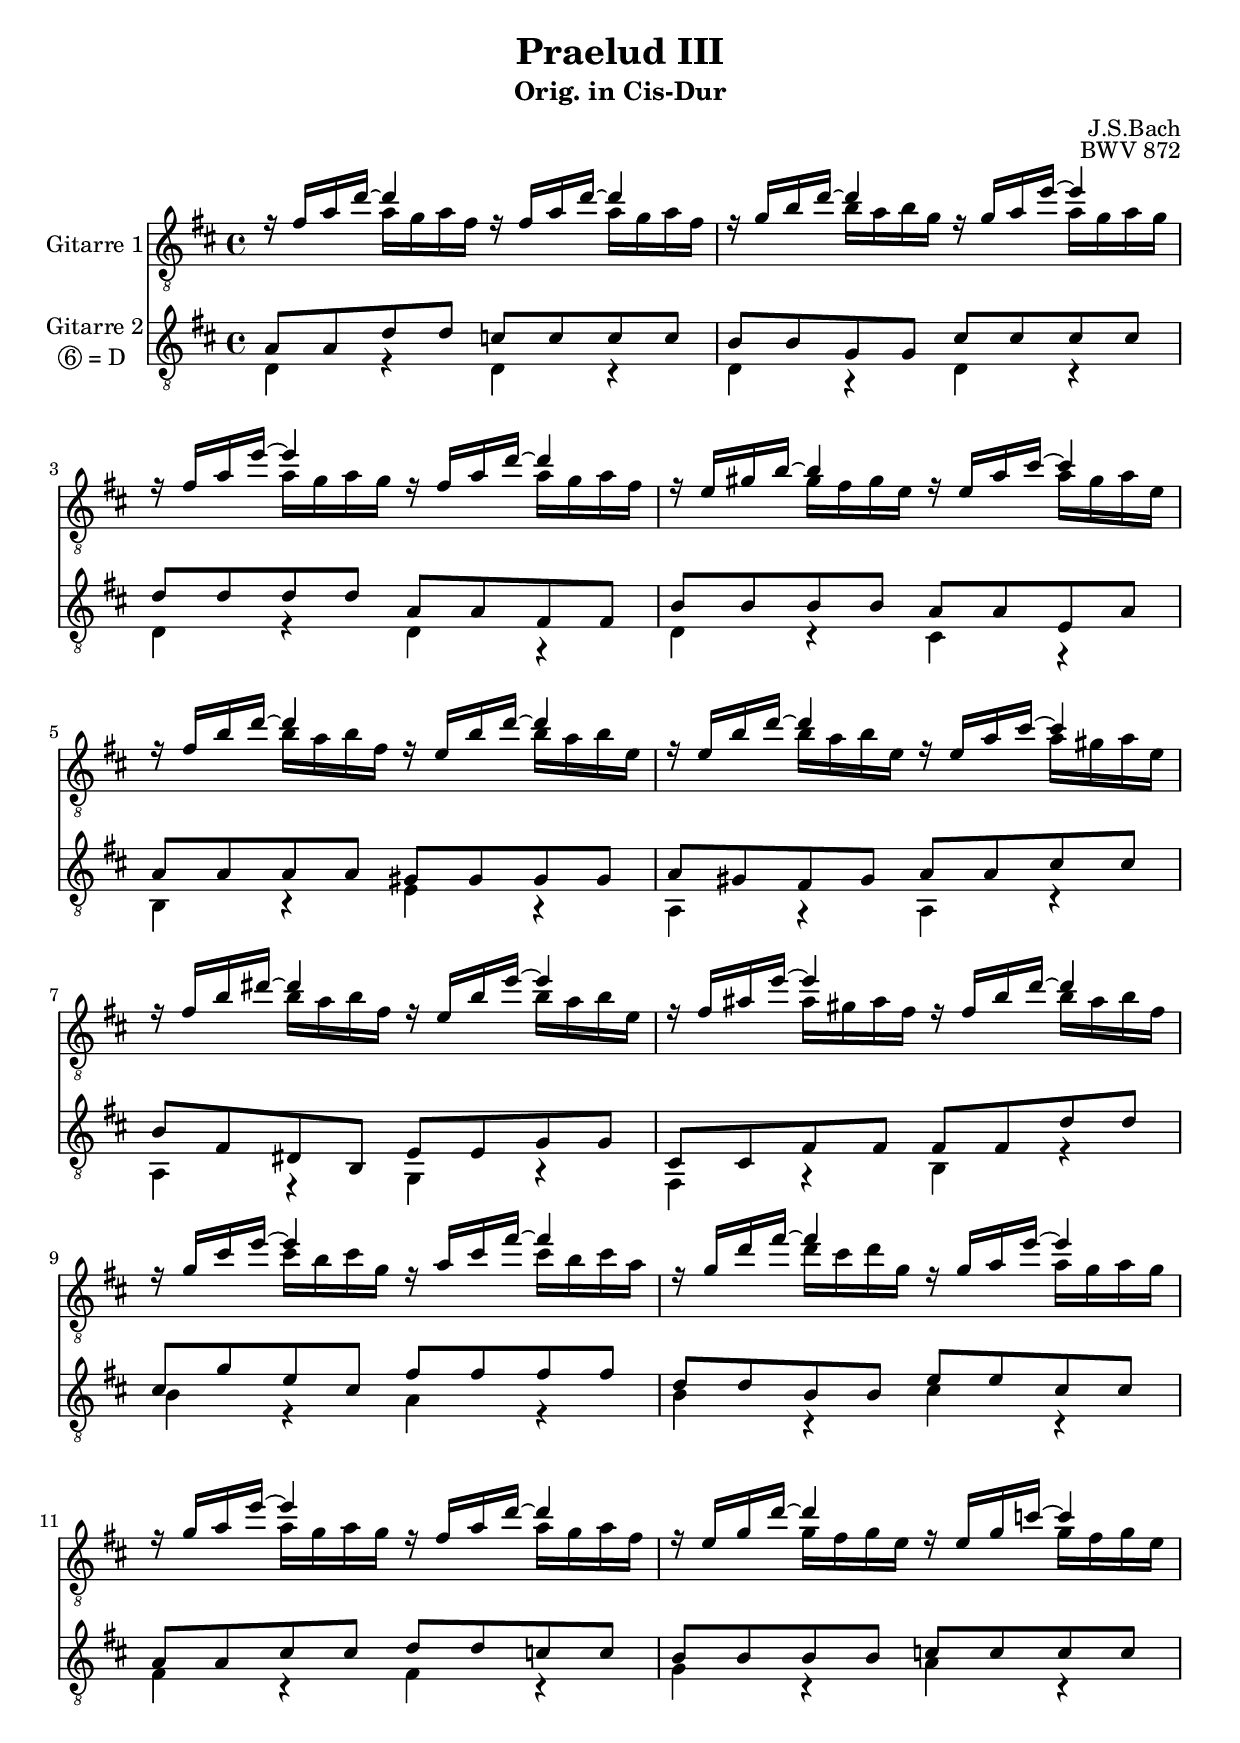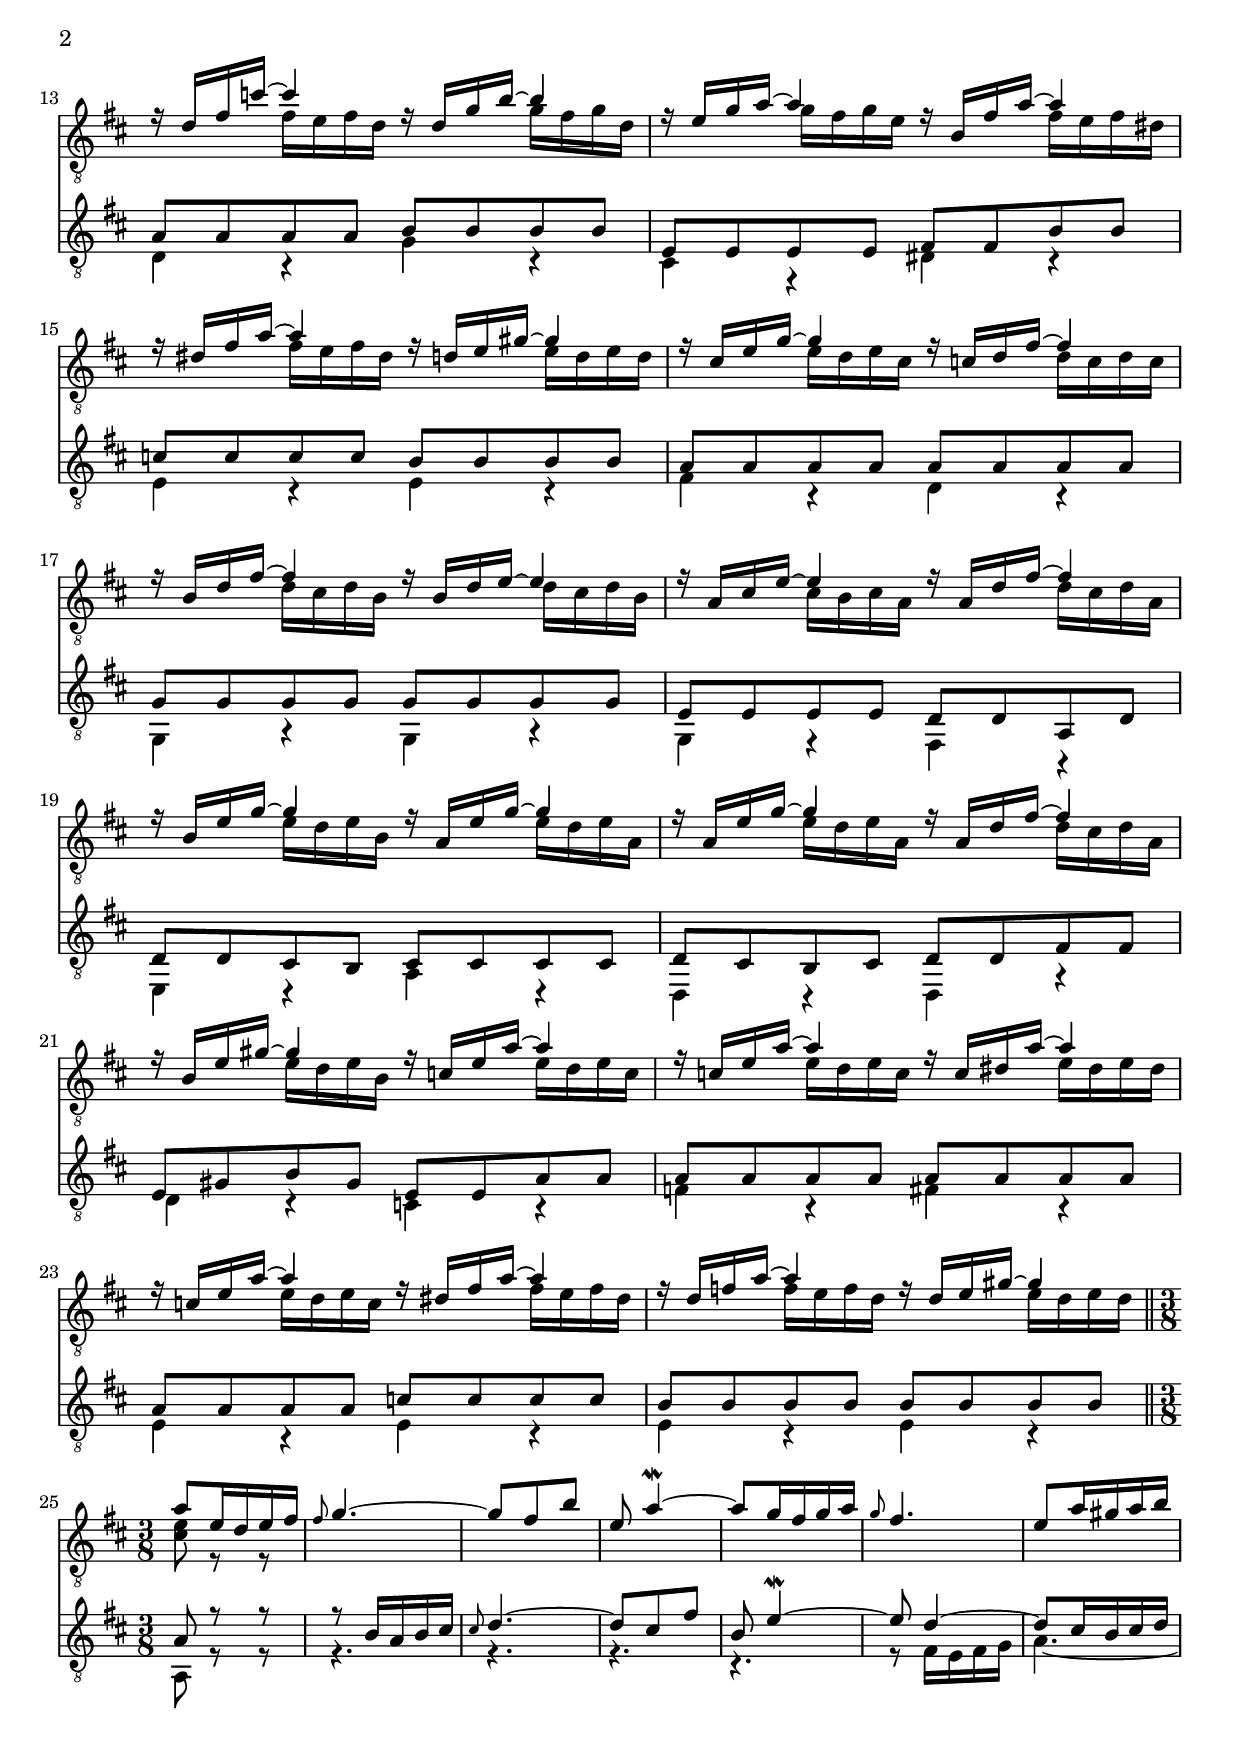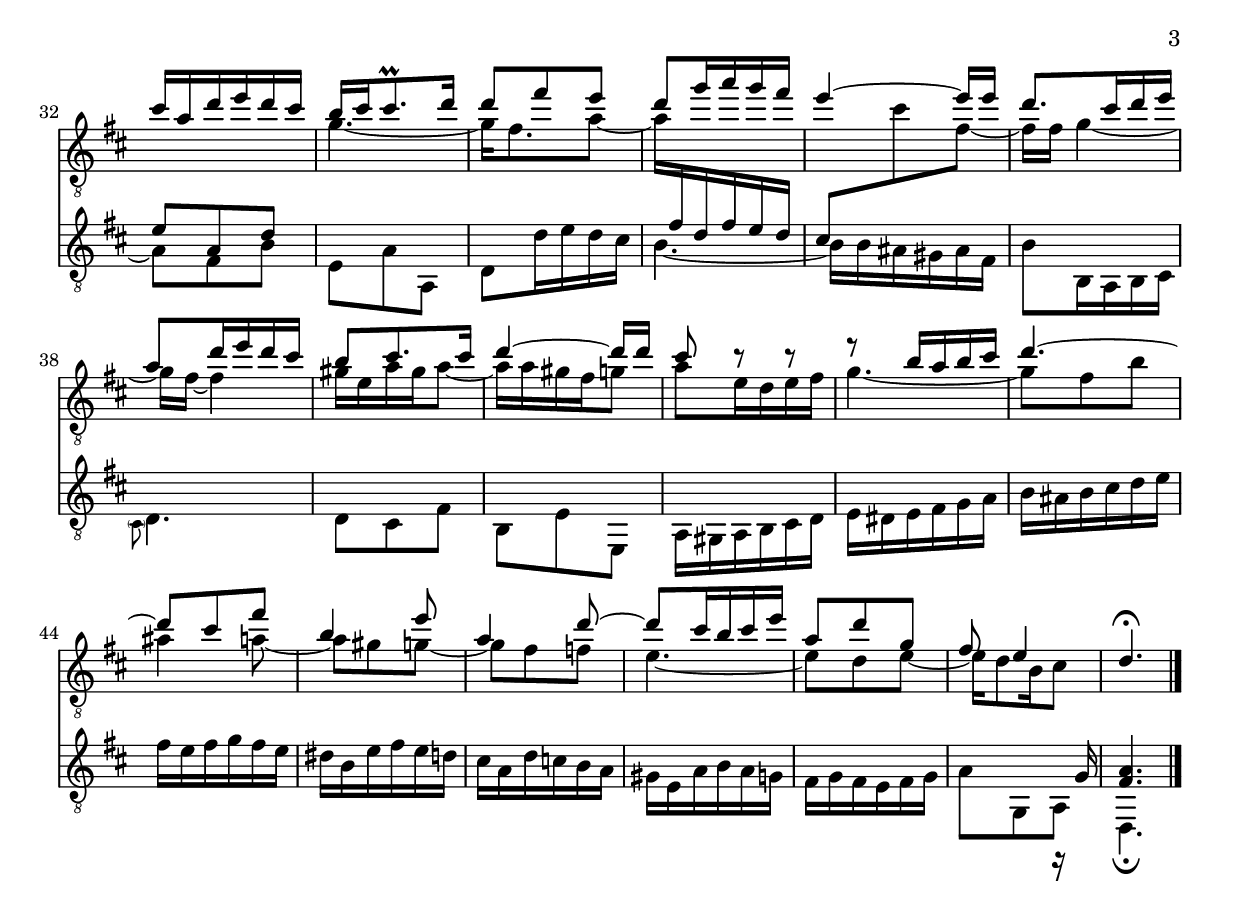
\version "2.18.2"
\language "deutsch"

\header{
  title = "Praelud III"
  subtitle = "Orig. in Cis-Dur"
  composer = "J.S.Bach"
  opus = "BWV 872"
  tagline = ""
}

PartI = \relative c'{
  r16 eis16 gis16 cis16~ cis4 r16 eis,16 gis16 cis16~ cis4
  r16 fis,16 ais16 cis16~ cis4 r16 fis,16 gis16 dis'16~ dis4
  r16 eis,16 gis16 dis'16~ dis4 r16 eis,16 gis16 cis16~ cis4
  r16 dis,16 fisis16 ais16~ ais4 r16 dis,16 gis16 his16~ his4
  r16 eis,16 ais16 cis16~ cis4 r16 dis,16 ais'16 cis16~ cis4
  r16 dis,16 ais'16 cis16~ cis4 r16 dis,16 gis16 his16~ his4
  r16 eis,16 ais16 cisis16~ cisis4 r16 dis,16 ais'16 dis16~ dis4
  r16 eis,16 gisis16 dis'16~ dis4 r16 eis,16 ais16 cis16~ cis4
  r16 fis,16 his16 dis16~ dis4 r16 gis,16 his16 eis16~ eis4
  r16 fis,16 cis'16 eis16~ eis4 r16 fis,16 gis16 dis'16~ dis4
  r16 fis,16 gis16 dis'16~ dis4 r16 eis,16 gis16 cis16~ cis4 
  r16 dis,16 fis16 cis'16~ cis4 r16 dis,16 fis16 h16~ h4
  r16 cis,16 eis16 h'16~ h4 r16 cis,16 fis16 ais16~ ais4
  r16 dis,16 fis16 gis16~ gis4 r16 ais,16 eis'16 gis16~ gis4
  r16 cisis,16 eis16 gis16~ gis4 r16 cis,16 dis16 fisis16~ fisis4
  r16 his,16 dis16 fis16~ fis4 r16 h,16 cis16 eis16~ eis4
  r16 ais,16 cis16 eis16~ eis4 r16 ais,16 cis16 dis16~ dis4
  r16 gis,16 his16 dis16~ dis4 r16 gis,16 cis16 eis16~ eis4
  r16 ais,16 dis16 fis16~ fis4 r16 gis,16 dis'16 fis16~ fis4
  r16 gis,16 dis'16 fis16~ fis4 r16 gis,16 cis16 eis16~ eis4 
  r16 ais,16 dis16 fisis16~ fisis4 r16 h,16 dis16 gis16~ gis4
  r16 h,16 dis16 gis16~ gis4 r16 h,16 cisis16 gis'16~ gis4
  r16 h,16 dis16 gis16~ gis4 r16 cisis,16 eis16 gis16~ gis4
  r16 cis,16 e16 gis16~ gis4 r16 cis,16 dis16 fisis16~ fisis4 \break
  \bar "||"
  \time 3/8
  gis8 dis16 cis16 dis16 eis16
  \grace eis8 fis4.~
  fis8 eis8 ais8
  dis,8 gis4~\mordent
  gis8 fis16 eis16 fis16 gis16
  \grace fis8 eis4.
  dis8 gis16 fisis16 gis16 ais16
  his16 gis16 cis16 dis16 cis16 his16
  ais16 his16 his8.\prall cis16
  cis8 eis8 dis8
  cis8 fis16 gis16 fis16 eis16
  dis4~ dis16 dis16
  cis8. his16 cis16 dis16
  gis,8 cis16 dis16 cis16 his16
  ais8 his8. his16
  cis4~ cis16 cis16
  his8 r8 r8 
  r8 ais16 gis16 ais16 his16
  cis4.~
  cis8 his8 eis8
  ais,4 dis8
  gis,4 cis8~
  cis8 his16 ais16 his16 dis16
  gis,8 cis8 fis,8 
  eis8 dis4
  cis4.\fermata
  \bar "|."
}



PartII = \relative c''{
  s4 gis16 fis16 gis16 eis16 s4 gis16 fis16 gis16 eis16
  s4 ais16 gis16 ais16 fis16 s4 gis16 fis16 gis16 fis16
  s4 gis16 fis16 gis16 fis16 s4 gis16 fis16 gis16 eis16
  s4 fisis16 eis16 fisis16 dis16 s4 gis16 fisis16 gis16 dis16
  s4 ais'16 gis16 ais16 eis16 s4 ais16 gis16 ais16 dis,16
  s4 ais'16 gis16 ais16 dis,16 s4 gis16 fisis16 gis16 dis16
  s4 ais'16 gis16 ais16 eis16 s4 ais16 gis16 ais16 dis,16
  s4 gisis16 fisis16 gisis16 eis16 s4 ais16 gisis16 ais16 eis16
  s4 his'16 ais16 his16 fis16 s4 his16 ais16 his16 gis16
  s4 cis16 his16 cis16 fis,16 s4 gis16 fis16 gis16 fis16
  s4 gis16 fis16 gis16 fis16 s4 gis16 fis16 gis16 eis16
  s4 fis16 eis16 fis16 dis16 s4 fis16 eis16 fis16 dis16
  s4 eis16 dis16 eis16 cis16 s4 fis16 eis16 fis16 cis16
  s4 fis16 eis16 fis16 dis16 s4 eis16 dis16 eis16 cisis16
  s4 eis16 dis16 eis16 cisis16 s4 dis16 cis16 dis16 cis16
  s4 dis16 cis16 dis16 his16 s4 cis16 h16 cis16 h16
  s4 cis16 his16 cis16 ais16 s4 cis16 his16 cis16 ais16
  s4 his16 ais16 his16 gis16 s4 cis16 his16 cis16 gis16
  s4 dis'16 cis16 dis16 ais16 s4 dis16 cis16 dis16 gis,16
  s4 dis'16 cis16 dis16 gis,16 s4 cis16 his16 cis16 gis16
  s4 dis'16 cis16 dis16 ais16 s4 dis16 cis16 dis16 h16
  s4 dis16 cis16 dis16 h16 s4 dis16 cisis16 dis16 cisis16
  s4 dis16 cis16 dis16 h16 s4 eis16 dis16 eis16 cisis16
  s4 e16 dis16 e16 cis16 s4 dis16 cis16 dis16 cis16 \break
  \bar "||"
  \time 3/8
  <<his8 dis8>> r8 r8
}

PartIII = \relative c'{
  gis8 gis8 cis8 cis8 h8 h8 h8 h8
  ais8 ais8 fis8 fis8 his8 his8 his8 his8
  cis8 cis8 cis8 cis8 gis8 gis8 eis8 eis8
  ais8 ais8 ais8 ais8 gis8 gis8 dis8 gis8
  gis8 gis8 gis8 gis8 fisis8 fisis8 fisis8 fisis8
  gis8 fisis8 eis8 fisis8 gis8 gis8 his8 his8
  ais8 eis8 cisis8 ais8 dis8 dis8 fis8 fis8
  his,8 his8 eis8 eis8 eis8 eis8 cis'8 cis8
  his8 fis'8 dis8 his8 eis8 eis8 eis8 eis8
  cis8 cis8 ais8 ais8 dis8 dis8 his8 his8
  gis8 gis8 his8 his8 cis8 cis8 h8 h8
  ais8 ais8 ais8 ais8 h8 h8 h8 h8 
  gis8 gis8 gis8 gis8 ais8 ais8 ais8 ais8
  dis,8 dis8 dis8 dis8 eis8 eis8 ais8 ais8 
  h8 h8 h8 h8 ais8 ais8 ais8 ais8
  gis8 gis8 gis8 gis8 gis8 gis8 gis8 gis8
  fis8 fis8 fis8 fis8 fis8 fis8 fis8 fis8 
  dis8 dis8 dis8 dis8 cis8 cis8 gis8 cis8
  cis8 cis8 his8 ais8 his8 his8 his8 his8
  cis8 his8 ais8 his8 cis8 cis8 eis8 eis8
  dis8 fisis8 ais8 fisis8 dis8 dis8 gis8 gis8
  gis8 gis8 gis8 gis8 gis8 gis8 gis8 gis8
  gis8 gis8 gis8 gis8 h8 h8 h8 h8 
  ais8 ais8 ais8 ais8 ais8 ais8 ais8 ais8 \break
  \bar "||"
  \time 3/8
  gis8 r8 r8 
  r8 ais16 gis16 ais16 his16
  \grace his8 cis4.~
  cis8 his8 eis8
  ais,8 dis4~\mordent
  dis8 cis4~
  cis8 his16 ais16 his16 cis16
  dis8 gis,8 cis8
  \change Staff = "Gitarre 1" \voiceTwo fis4.~
  fis16 eis8. gis8~
  gis16 \change Staff = "Gitarre 2" \voiceOne eis16 cis16 eis16 dis16 cis16
  his8 \change Staff = "Gitarre 1" \voiceTwo his'8 eis,8~
  eis16 eis16 fis4~
  fis16 eis16~ eis4
  fisis16 dis16 gis16 fisis16 gis8~
  gis16 gis16 fisis16 eis16 fis8
  gis8 dis16 cis16 dis16 eis16
  fis4.~
  fis8 eis8 ais8
  gisis4 gis8~
  gis8 fisis8 fis8~
  fis8 eis8 e8 
  dis4.~
  dis8 cis8 dis8~
  dis16 cis8 ais16 his8
}

PartIV = \relative c{
  cis4 r4 cis4 r4
  cis4 r4 cis4 r4
  cis4 r4 cis4 r4
  cis4 r4 his4 r4
  ais4 r4 dis4 r4
  gis,4 r4 gis4 r4
  gis4 r4 fis4 r4
  eis4 r4 ais4 r4
  ais'4 r4 gis4 r4
  ais4 r4 his4 r4
  eis,4 r4 eis4 r4
  fis4 r4 gis4 r4 
  cis,4 r4 fis4 r4
  his,4 r4 cisis4 r4
  dis4 r4 dis4 r4
  eis4 r4 cis4 r4
  fis,4 r4 fis4 r4
  fis4 r4 eis4 r4
  dis4 r4 gis4 r4
  cis,4 r4 cis4 r4
  cis'4 r4 h4 r4
  e4 r4 eis4 r4
  dis4 r4 dis4 r4
  dis4 r4 dis4 r4 \break
  \bar "||"
  \time 3/8
  gis,8 r8 r8 
  r4.
  r4.
  r4.
  r4.
  r8 eis'16 dis16 eis16 fis16
  gis4.~
  gis8 eis8 ais8
  dis,8 gis8 gis,8
  cis8 cis'16 dis16 cis16 his16
  ais4.~
  ais16 ais16 gisis16 fisis16 gisis16 eis16
  ais8 ais,16 gis16 ais16 his16
  \grace \parenthesize his8 cis4.
  cis8 his8 eis8
  ais,8 dis8 dis,8
  gis16 fisis16 gis16 ais16 his16 cis16
  dis16 cisis16 dis16 eis16 fis16 gis16
  ais16 gisis16 ais16 his16 cis16 dis16
  eis16 dis16 eis16 fis16 eis16 dis16
  cisis16 ais16 dis16 eis16 dis16 cis16
  his16 gis16 cis16 h16 ais16 gis16
  fisis16 dis16 gis16 ais16 gis16 fis16
  eis16 fis16 eis16 dis16 eis16 fis16
  gis8 fis,8 <<{gis8
  cis,4.\fermata}\new Voice{r16 fis'16
  \stemUp << eis4. gis4.>>}>>
  \bar "|."

}

global = {\key cis \major \clef "treble_8"}

\score{
  \transpose cis d{
    <<
      \new Staff = "Gitarre 1" \with{
	instrumentName = #"Gitarre 1"}
	<<
	  \new Voice{\global \voiceOne \PartI}
	  \new Voice{\global \voiceTwo \PartII}
	>>
      \new Staff = "Gitarre 2" \with {
	  instrumentName = \markup {
	    \center-column { "Gitarre 2"
	      \line {\circle {6} "= D " }
	    }
	  }
	}
	<<
	  \new Voice{\global \voiceOne \PartIII}
	  \new Voice{\global \voiceTwo \PartIV}
	>>

      >>
    }
  \layout{}
  \midi{}
  }

